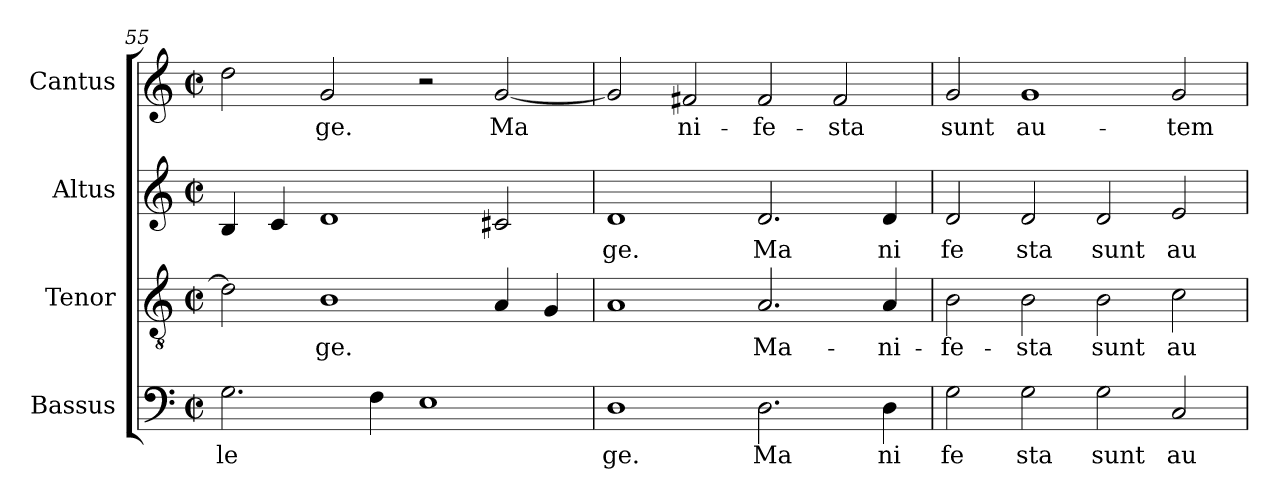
**kern	**text	**kern	**text	**kern	**text	**kern	**text
*part4	*part4	*part3	*part3	*part2	*part2	*part1	*part1
*staff4	*staff4	*staff3	*staff3	*staff2	*staff2	*staff1	*staff1
*I"Bassus	*	*I"Tenor	*	*I"Altus	*	*I"Cantus	*
*	*	*	*	*I'A	*	*I'C	*
*clefF4	*	*clefGv2	*	*clefG2	*	*clefG2	*
*k[]	*	*k[]	*	*k[]	*	*k[]	*
*C:	*	*C:	*	*C:	*	*C:	*
*M2/2	*	*M2/2	*	*M2/2	*	*M2/2	*
*met(c|)	*	*met(c|)	*	*met(c|)	*	*met(c|)	*
=55	=55	=55	=55	=55	=55	=55	=55
!	!LO:LY:b:cj	!	!LO:LY:b:cj	!	!LO:LY:b:cj	!	!LO:LY:b:cj
2.G\	le	2d\]	--	4B/	.	2dd\	--
!	!	!	!	!	!LO:LY:b:cj	!	!
.	.	.	.	4c/	.	.	.
!	!	!	!LO:LY:b:cj	!	!LO:LY:b:cj	!	!LO:LY:b:cj
.	.	1B	-ge.	1d	.	2g/	-ge.
!	!LO:LY:b:cj	!	!	!	!	!	!
4F\	.	.	.	.	.	.	.
!	!LO:LY:b:cj	!	!	!	!	!	!
1E	.	.	.	.	.	2r	.
!	!	!	!LO:LY:b:cj	!	!LO:LY:b:cj	!	!LO:LY:b:cj
.	.	4A/	.	2c#/	.	[<2g/	Ma-
!	!	!	!LO:LY:b:cj	!	!	!	!
.	.	4G/	.	.	.	.	.
=56	=56	=56	=56	=56	=56	=56	=56
!	!LO:LY:b:cj	!	!LO:LY:b:cj	!	!LO:LY:b:cj	!	!LO:LY:b:cj
1D	ge.	1A	.	1d	ge.	2g/]	--
!	!	!	!	!	!	!	!LO:LY:b:cj
.	.	.	.	.	.	2f#X/	-ni-
!	!LO:LY:b:cj	!	!LO:LY:b:cj	!	!LO:LY:b:cj	!	!LO:LY:b:cj
2.D\	Ma	2.A/	Ma-	2.d/	Ma	2f#/	-fe-
!	!	!	!	!	!	!	!LO:LY:b:cj
.	.	.	.	.	.	2f#/	-sta
!	!LO:LY:b:cj	!	!LO:LY:b:cj	!	!LO:LY:b:cj	!	!
4D\	ni	4A/	-ni-	4d/	ni	.	.
=57	=57	=57	=57	=57	=57	=57	=57
!	!LO:LY:b:cj	!	!LO:LY:b:cj	!	!LO:LY:b:cj	!	!LO:LY:b:cj
2G\	fe	2B\	-fe-	2d/	fe	2g/	sunt
!	!LO:LY:b:cj	!	!LO:LY:b:cj	!	!LO:LY:b:cj	!	!LO:LY:b:cj
2G\	sta	2B\	-sta	2d/	sta	1g	au-
!	!LO:LY:b:cj	!	!LO:LY:b:cj	!	!LO:LY:b:cj	!	!
2G\	sunt	2B\	sunt	2d/	sunt	.	.
!	!LO:LY:b:cj	!	!LO:LY:b:cj	!	!LO:LY:b:cj	!	!LO:LY:b:cj
2C/	au	2c\	au-	2e/	au	2g/	-tem
=	=	=	=	=	=	=	=
*-	*-	*-	*-	*-	*-	*-	*-
